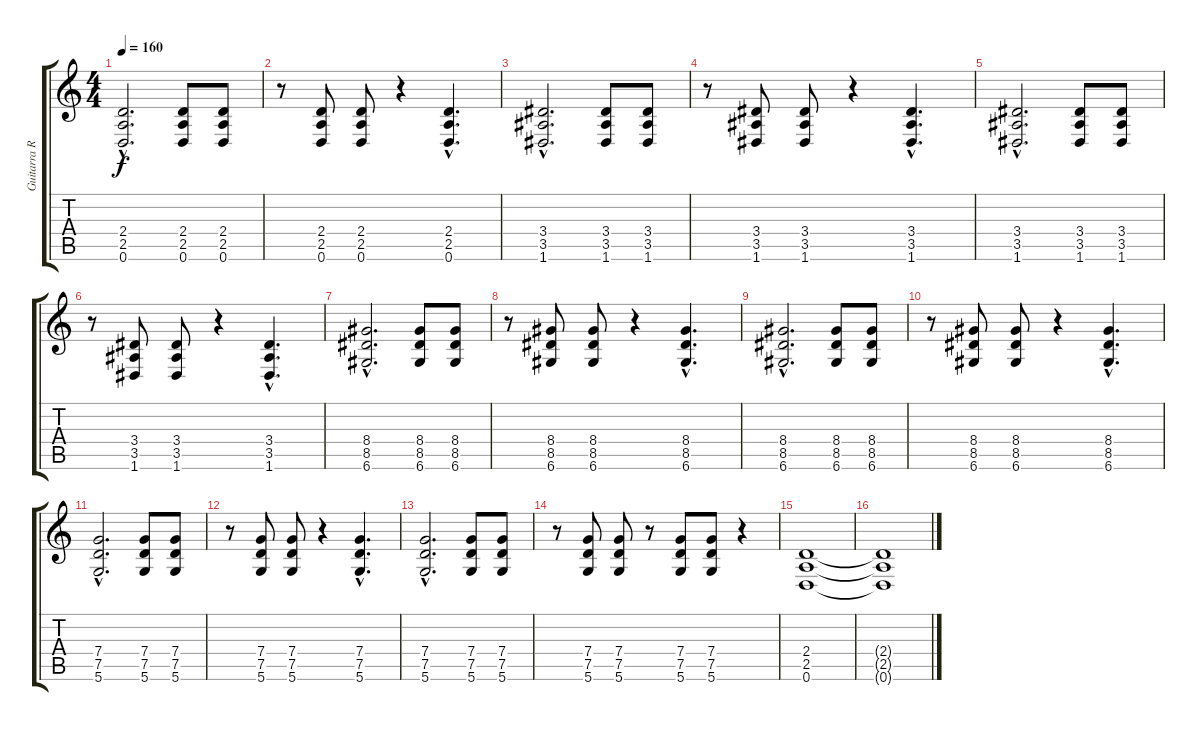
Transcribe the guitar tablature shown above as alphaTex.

\track ("Guitarra Rítmica" "Guitarra R") {instrument distortionguitar}
\staff {score tabs}
\tuning (D4 A3 F3 C3 G2 D2) {hide}
\ts (4 4)
\tempo 160
\clef g2
\ks c
(2.4{hac} 2.5{hac} 0.6{hac}).2{d dy f} (2.4 2.5 0.6).8 (2.4 2.5 0.6).8 |
r.8 (2.4 2.5 0.6).8 (2.4 2.5 0.6).8 r.4 (2.4{hac} 2.5{hac} 0.6{hac}).4{d} |
(3.4{hac} 3.5{hac} 1.6{hac}).2{d} (3.4 3.5 1.6).8 (3.4 3.5 1.6).8 |
r.8 (3.4 3.5 1.6).8 (3.4 3.5 1.6).8 r.4 (3.4{hac} 3.5{hac} 1.6{hac}).4{d} |
(3.4{hac} 3.5{hac} 1.6{hac}).2{d} (3.4 3.5 1.6).8 (3.4 3.5 1.6).8 |
r.8 (3.4 3.5 1.6).8 (3.4 3.5 1.6).8 r.4 (3.4{hac} 3.5{hac} 1.6{hac}).4{d} |
(8.4{hac} 8.5{hac} 6.6{hac}).2{d} (8.4 8.5 6.6).8 (8.4 8.5 6.6).8 |
r.8 (8.4 8.5 6.6).8 (8.4 8.5 6.6).8 r.4 (8.4{hac} 8.5{hac} 6.6{hac}).4{d} |
(8.4{hac} 8.5{hac} 6.6{hac}).2{d} (8.4 8.5 6.6).8 (8.4 8.5 6.6).8 |
r.8 (8.4 8.5 6.6).8 (8.4 8.5 6.6).8 r.4 (8.4{hac} 8.5{hac} 6.6{hac}).4{d} |
(7.4{hac} 7.5{hac} 5.6{hac}).2{d} (7.4 7.5 5.6).8 (7.4 7.5 5.6).8 |
r.8 (7.4 7.5 5.6).8 (7.4 7.5 5.6).8 r.4 (7.4{hac} 7.5{hac} 5.6{hac}).4{d} |
(7.4{hac} 7.5{hac} 5.6{hac}).2{d} (7.4 7.5 5.6).8 (7.4 7.5 5.6).8 |
r.8 (7.4 7.5 5.6).8 (7.4 7.5 5.6).8 r.8 (7.4 7.5 5.6).8 (7.4 7.5 5.6).8 r.4 |
(2.4 2.5 0.6).1 |
(2.4{t} 2.5{t} 0.6{t}).1
